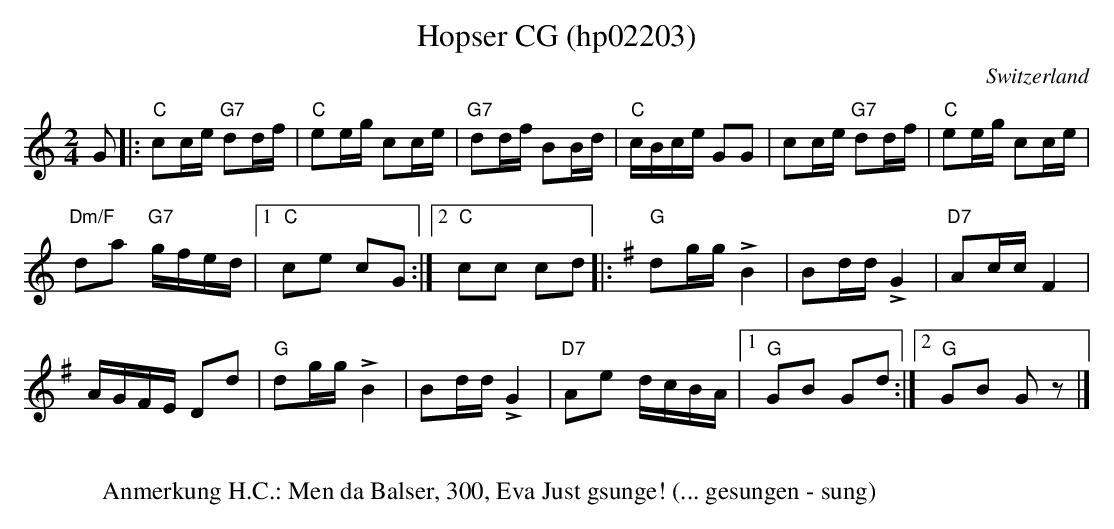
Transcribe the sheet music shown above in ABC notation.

X:1
T:Hopser CG (hp02203)
O:Switzerland
M:2/4
L:1/16
K:C major
G2 |: "C"c2ce "G7"d2df | "C"e2eg c2ce | "G7"d2df B2Bd | "C"cBce G2G2 | c2ce "G7"d2df | "C"e2eg c2ce |
"Dm/F"d2a2 "G7"gfed |1 "C"c2e2 c2G2 :|2 "C"c2c2 c2d2 |: [K:G] "G"d2gg !>!B4 | B2dd !>!G4 | "D7"A2cc F4 |
AGFE D2d2 | "G"d2gg !>!B4 | B2dd !>!G4 | "D7"A2e2 dcBA |1 "G"G2B2 G2d2 :|2 "G"G2B2 G2z2 |]
W:
W:Anmerkung H.C.: Men da Balser, 300, Eva Just gsunge! (... gesungen - sung)
